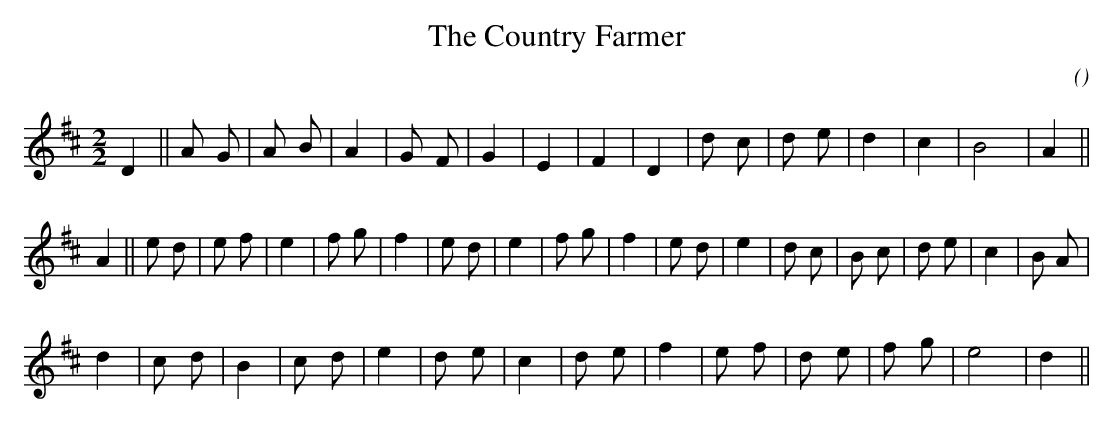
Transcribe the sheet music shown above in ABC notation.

X:1
T: The Country Farmer
C:
O:
M:2/2
K:D
K:D
M:2/2
L:1/16
D4 ||A2 G2 |A2 B2 |A4 |G2 F2 |G4 |E4 |F4 |D4 |d2 c2 |d2 e2 |d4 |c4 |B8 |A4 ||
A4 ||e2 d2 |e2 f2 |e4 |f2 g2 |f4 |e2 d2 |e4 |f2 g2 |f4 |e2 d2 |e4 |d2 c2 |B2 c2 |d2 e2 |c4 |B2 A2 |
d4 |c2 d2 |B4 |c2 d2 |e4 |d2 e2 |c4 |d2 e2 |f4 |e2 f2 |d2 e2 |f2 g2 |e8 |d4 ||
